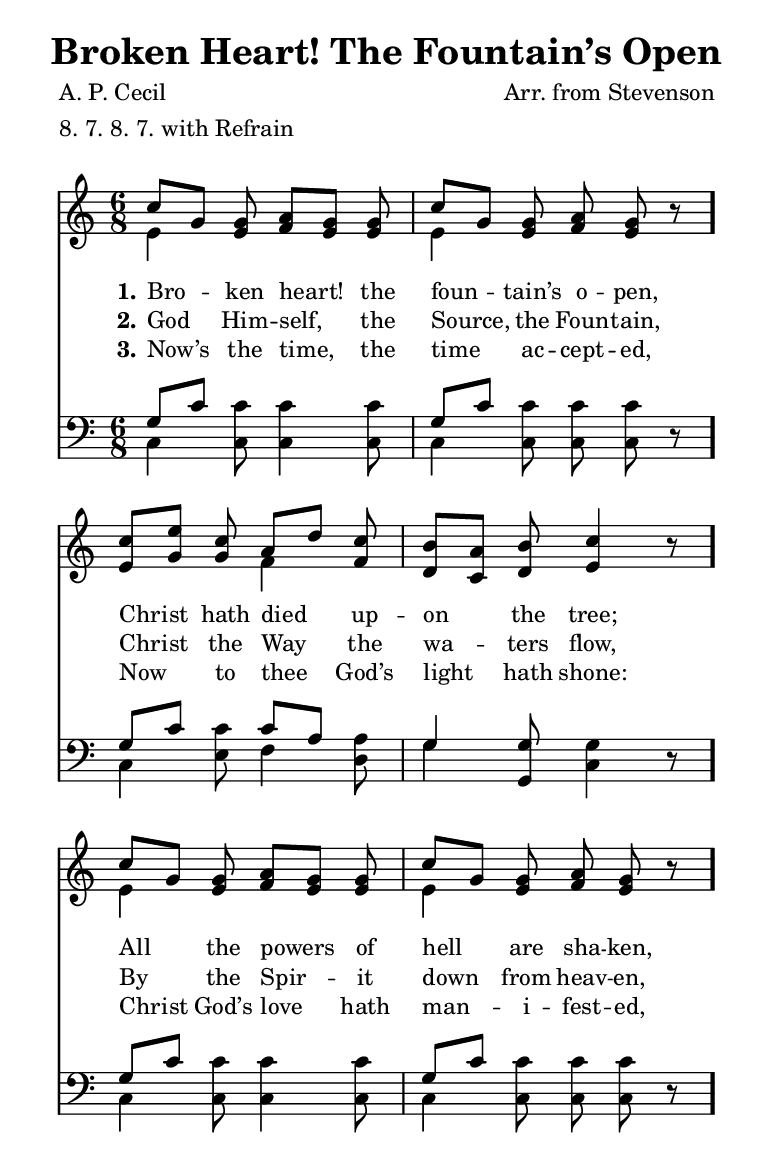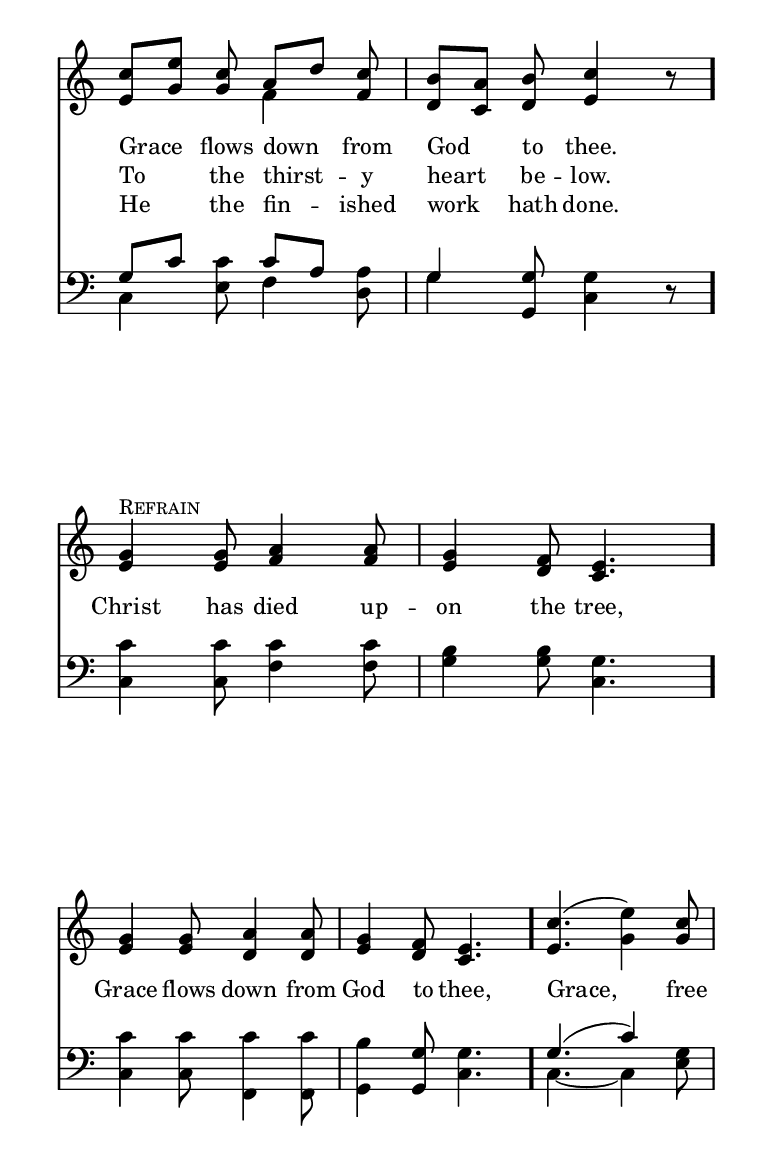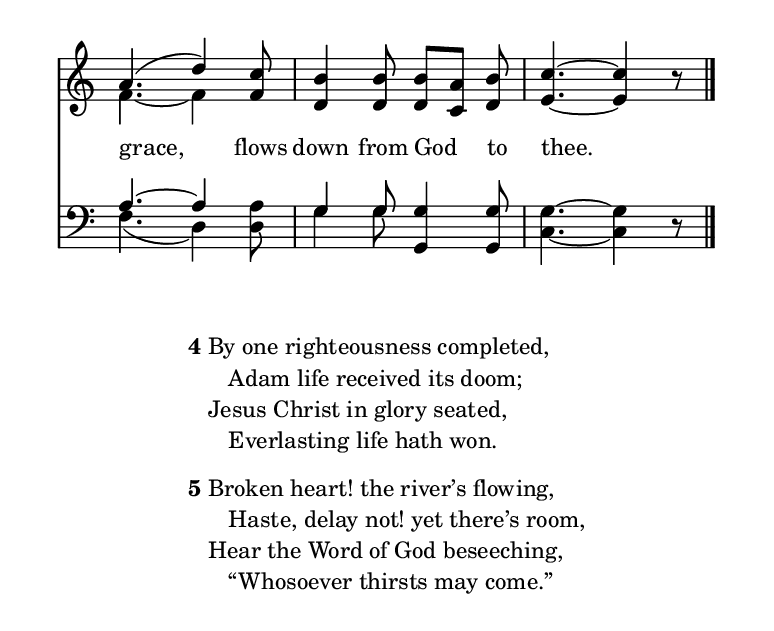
\include "common/global.ily"
\paper {
  \include "common/paper.ily"
  score-markup-spacing.padding = #4
  score-markup-spacing.basic-distance = #4
}

\header{
  %gospel
  hymnnumber = "63"
  title = "Broken Heart! The Fountain’s Open"
  tunename = ""
  meter = "8. 7. 8. 7. with Refrain"
  poet = "A. P. Cecil"
  composer = "Arr. from Stevenson"
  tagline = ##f
}

% for fermata in MIDI
ta = { \tempo 4=76 }
tb = { \tempo 4=38 }

patternAA = { c8[ c8] c8 c8[ c8] c8 | c8[ c8] c8 c8 c8 c8 }
patternAB = { c8[ c8] c8 c4      c8 | c8[ c8] c8 c8 c8 c8 }
patternAC = { c4      c8 c8[ c8] c8 | c4      c8 c8 c8 c8 }
patternAD = { c4      c8 c4      c8 | c4      c8 c8 c8 c8 }

patternBA = { c8[ c8] c8 c8[ c8] c8 | c8[ c8] c8 c4    c8 }
patternBB = { c8[ c8] c8 c8[ c8] c8 | c4      c8 c4    c8 }
patternBC = { c8[ c8] c8 c4      c8 | c8[ c8] c8 c4    c8 }
patternBD = { c4      c8 c4      c8 | c4      c8 c4    c8 }

patternCA = { c4 c8 c4 c8 | c4 c8 c4. }

patternDA = { c4. c4 c8 | c4. c4 c8 | c4 c8 c8[ c8] c8 | c4. ~ c4 c8 }
patternDB = { c4. c4 c8 | c4. c4 c8 | c4 c8 c4      c8 | c4. ~ c4 c8 }

global = {
  \include "common/overrides.ily"
  \override Staff.TimeSignature.style = #'numbered
  \time 6/8
  \override Score.MetronomeMark.transparent = ##t % hide all fermata changes too
  \ta
  \key c \major
  \autoBeamOff
}

notesSoprano = {
\global
\relative c'' {

  \changePitch \patternAA { c g g a g g | c g g a g r }
  \changePitch \patternBA { c e c a d c | b a b c r }
  \changePitch \patternAA { c g g a g g | c g g a g r }
  \changePitch \patternBA { c e c a d c | b a b c r }

  << s^\markup { \small \caps "Refrain" }
  \changePitch \patternCA { g g a a | g f e } >>
  \changePitch \patternCA { g g a a | g f e }
  \changePitch \patternDA { c'( e) c | a( d) c | b b b a b | c c r }

  \bar "|."

}
}

notesAlto = {
\global
\relative e' {

  \changePitch \patternAC { e e f e e | e e f e r }
  \changePitch \patternBC { e g g f f | d c d e r }
  \changePitch \patternAC { e e f e e | e e f e r }
  \changePitch \patternBC { e g g f f | d c d e r }

  \changePitch \patternCA { e e f f | e d c }
  \changePitch \patternCA { e e d d | e d c }
  \changePitch \patternDA { e( g) g | f ~ f f | d d d c d | e e r }

}
}

notesTenor = {
\global
\relative a {

  \changePitch \patternAB { g c c c c | g c c c c r }
  \changePitch \patternBB { g c c c a a | g g g r }
  \changePitch \patternAB { g c c c c | g c c c c r }
  \changePitch \patternBB { g c c c a a | g g g r }

  \changePitch \patternCA { c c c c | b b g }
  \changePitch \patternCA { c c c c | b g g }
  \changePitch \patternDB { g( c) g | a ~ a a | g g g g | g g r }

}
}

notesBass = {
\global
\relative f {

  \changePitch \patternAD { c c c c | c c c c r }
  \changePitch \patternBD { c e f d | g g, c r }
  \changePitch \patternAD { c c c c | c c c c r }
  \changePitch \patternBD { c e f d | g g, c r }

  \changePitch \patternCA { c c f f | g g c, }
  \changePitch \patternCA { c c f, f | g g c }
  \changePitch \patternDB { c ~ c e | f( d) d | g g g, g | c c r }

}
}

Refrain = \lyricmode {

Christ has died up -- on the tree, \bar "."
Grace flows down from God to thee, \bar "." \eogbreak
Grace, free grace, flows down from God to thee. \bar "."

}

wordsA = \lyricmode {
\set stanza = "1."

Bro -- ken heart! the foun -- tain’s o -- pen, \bar "."
Christ hath died up -- on the tree; \bar "." \eogbreak
All the powers of hell are sha -- ken, \bar "."
Grace flows down from God to thee. \bar "." \eogbreak

}

wordsB = \lyricmode {
\set stanza = "2."

God Him -- self, the Source, the Foun -- tain,
Christ the Way the wa -- ters flow,
By the Spir -- it down from heav -- en,
To the thirst -- y heart be -- low.

\Refrain

}

wordsC = \lyricmode {
\set stanza = "3."

Now’s the time, the time ac -- cept -- ed,
Now to thee God’s light hath shone:
Christ God’s love hath man -- i -- fest -- ed,
He the fin -- ished work hath done.

}

wordsD = \markuplist {

\line { By one righteousness completed, }
\line { { \hspace #2 } Adam life received its doom; }
\line { Jesus Christ in glory seated, }
\line { { \hspace #2 } Everlasting life hath won. }

}

wordsE = \markuplist {

\line { Broken heart! the river’s flowing, }
\line { { \hspace #2 } Haste, delay not! yet there’s room, }
\line { Hear the Word of God beseeching, }
\line { { \hspace #2 } “Whosoever thirsts may come.” }

}

\score {
  \context ChoirStaff <<
    \context Staff = upper <<
      \set Staff.autoBeaming = ##f
      \set ChoirStaff.systemStartDelimiter = #'SystemStartBar
      \set ChoirStaff.printPartCombineTexts = ##f
      \partcombine #'(2 . 11) \notesSoprano \notesAlto
      \context NullVoice = sopranos { \voiceOne << \notesSoprano >> }
      \context Lyrics = one   \lyricsto sopranos \wordsA
      \context Lyrics = two   \lyricsto sopranos \wordsB
      \context Lyrics = three \lyricsto sopranos \wordsC
    >>
    \context Staff = men <<
      \set Staff.autoBeaming = ##f
      \clef bass
      \set ChoirStaff.printPartCombineTexts = ##f
      \partcombine #'(2 . 11) \notesTenor \notesBass
    >>
  >>
  \layout {
    \include "common/layout.ily"
  }
  #(cond ((ly:get-option 'eog-midi-permitted) #{ \midi{
    \include "common/midi.ily"
  } #}))
}

\noPageBreak

\markup { \fill-line { \vcenter \column {
  \vspace #1
  \line{ \bold 4 \column { \wordsD } } \combine \null \vspace #0.4
  \line{ \bold 5 \column { \wordsE } } \combine \null \vspace #0.4
  \vspace #1
} } }

\version "2.19.49"  % necessary for upgrading to future LilyPond versions.

% vi:set et ts=2 sw=2 ai nocindent syntax=lilypond:
